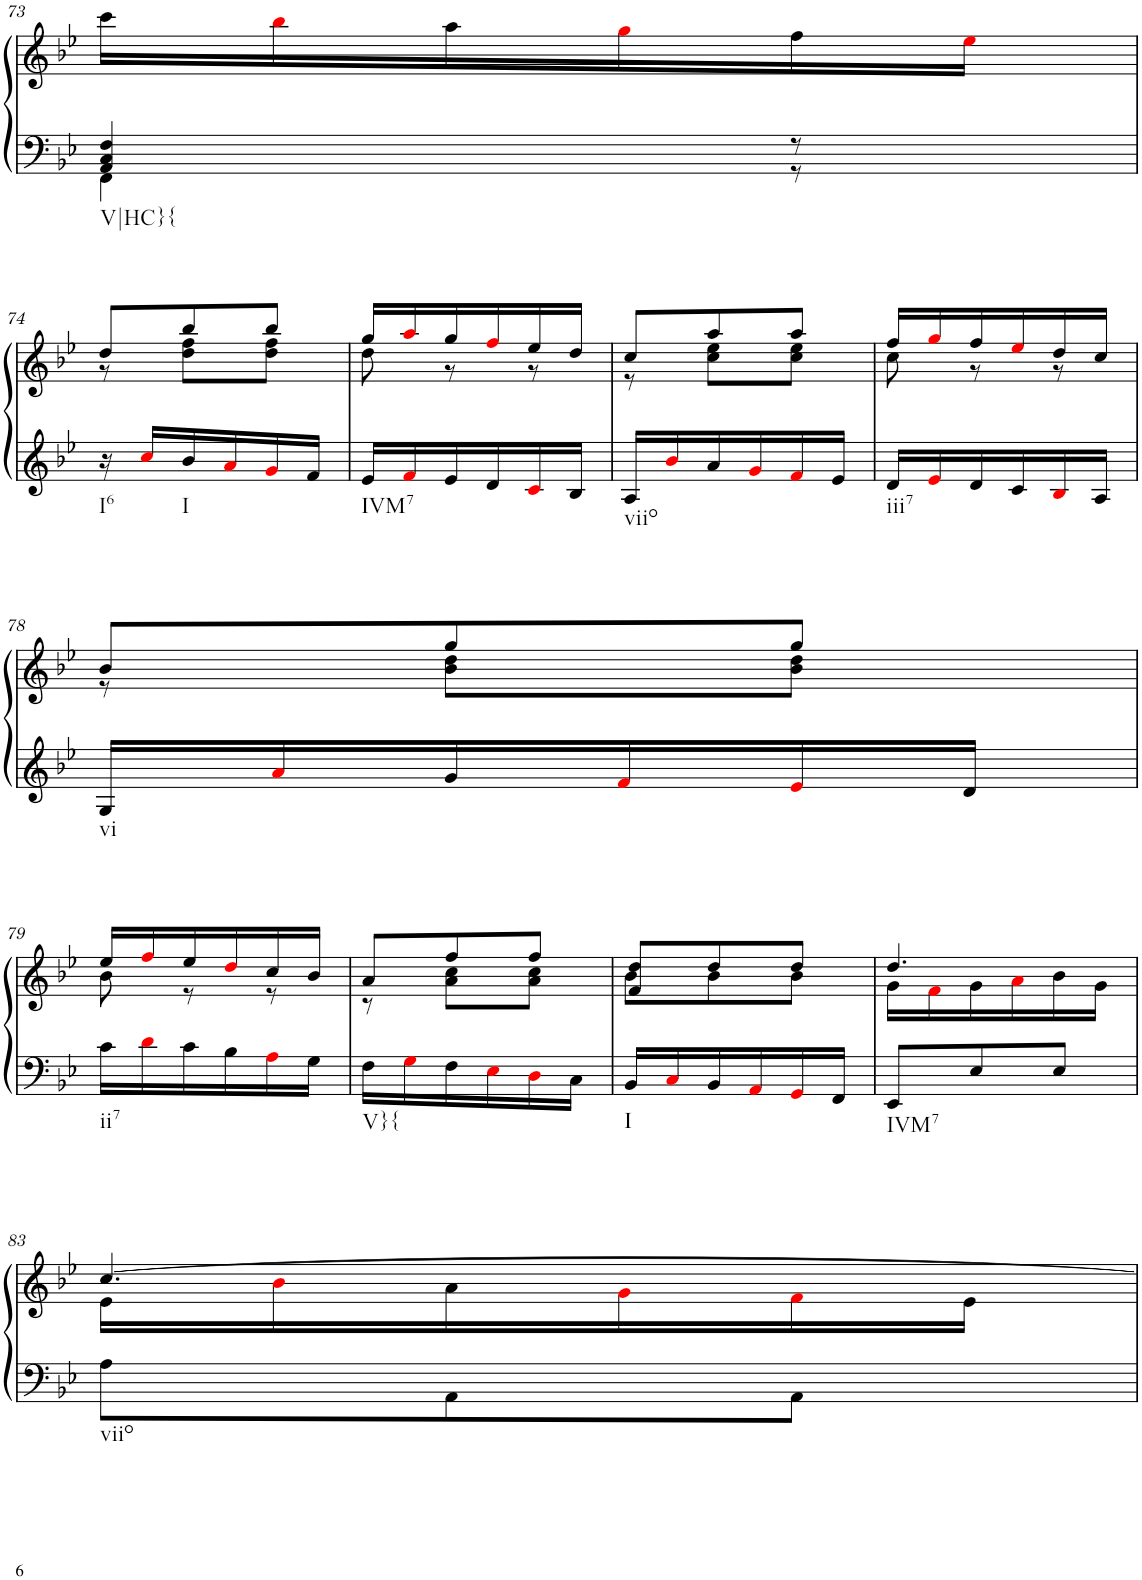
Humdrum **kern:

**kern	**kern
*part1	*part1
*staff2	*staff1
*I"unbenannt1	*
!!LO:PB:g=z
*clefF4	*clefG2
*k[b-e-]	*k[b-e-]
*M3/8	*M3/8
=73	=73
*^	*
!LO:TX:b:t=V|HC}{	!	!
4AA/ 4C/ 4F/	4FF\	16ccc\LL
.	.	16bb-i\
.	.	16aa\
.	.	16ggi\
8r	8r	16ff\
.	.	16ee-i\JJ
*v	*v	*
!!LO:LB:g=z
=74	=74
*	*^
!LO:TX:b:t=I6	!	!
16r	8dd/L	8r
16cci/LL	.	.
!LO:TX:b:t=I	!	!
16b-/	8bb-/	8dd\ 8ff\L
16ai/	.	.
16gi/	8bb-/J	8dd\ 8ff\J
16f/JJ	.	.
=75	=75	=75
!LO:TX:b:t=IVM7	!	!
16e-/LL	16gg/LL	8dd\
16fi/	16aai/	.
16e-/	16gg/	8r
16d/	16ffi/	.
16ci/	16ee-/	8r
16B-/JJ	16dd/JJ	.
=76	=76	=76
!LO:TX:b:t=viio	!	!
16A/LL	8cc/L	8r
16b-i/	.	.
16a/	8aa/	8cc\ 8ee-\L
16gi/	.	.
16fi/	8aa/J	8cc\ 8ee-\J
16e-/JJ	.	.
=77	=77	=77
!LO:TX:b:t=iii7	!	!
16d/LL	16ff/LL	8cc\
16e-i/	16ggi/	.
16d/	16ff/	8r
16c/	16ee-i/	.
16B-i/	16dd/	8r
16A/JJ	16cc/JJ	.
!!LO:LB:g=z	!!
=78	=78	=78
!LO:TX:b:t=vi	!	!
16G/LL	8b-/L	8r
16ai/	.	.
16g/	8gg/	8b-\ 8dd\L
16fi/	.	.
16e-i/	8gg/J	8b-\ 8dd\J
16d/JJ	.	.
!!LO:LB:g=z	!!
=79	=79	=79
!LO:TX:b:t=ii7	!	!
16c\LL	16ee-/LL	8b-\
16di\	16ffi/	.
16c\	16ee-/	8r
16B-\	16ddi/	.
16Ai\	16cc/	8r
16G\JJ	16b-/JJ	.
=80	=80	=80
!LO:TX:b:t=V}{	!	!
16F\LL	8a/L	8r
16Gi\	.	.
16F\	8ff/	8a\ 8cc\L
16E-i\	.	.
16Di\	8ff/J	8a\ 8cc\J
16C\JJ	.	.
=81	=81	=81
!LO:TX:b:t=I	!	!
16BB-/LL	8f/ 8dd/L	8b-\L
16Ci/	.	.
16BB-/	8dd/	8b-\
16AAi/	.	.
16GGi/	8dd/J	8b-\J
16FF/JJ	.	.
=82	=82	=82
!LO:TX:b:t=IVM7	!	!
8EE-/L	4.dd/	16g\LL
.	.	16fi\
8E-/	.	16g\
.	.	16ai\
8E-/J	.	16b-\
.	.	16g\JJ
!!LO:LB:g=z	!!
=83	=83	=83
!LO:TX:b:t=viio	!	!
8A\L	[4.cc/	16e-\LL
.	.	16b-i\
8AA\	.	16a\
.	.	16gi\
8AA\J	.	16fi\
.	.	16e-\JJ
*	*v	*v
=	=
*-	*-
